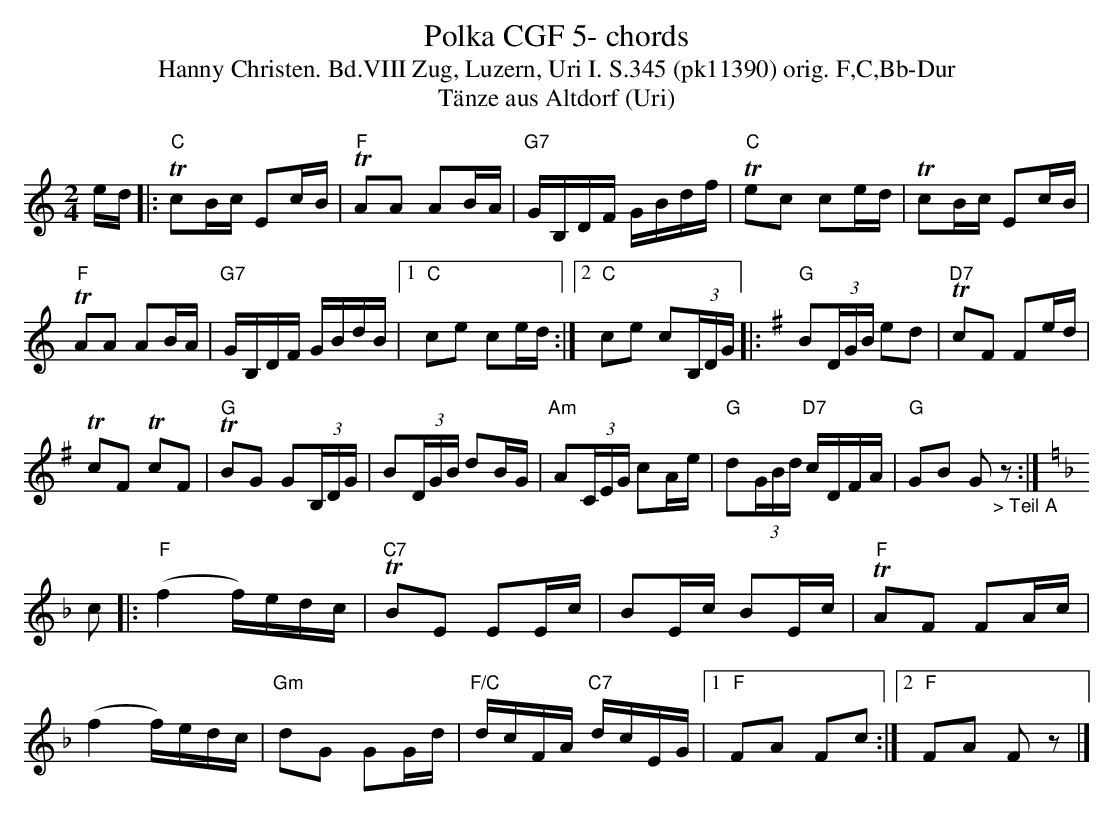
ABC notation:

X:1
T:Polka CGF 5- chords
T:Hanny Christen. Bd.VIII Zug, Luzern, Uri I. S.345 (pk11390) orig. F,C,Bb-Dur
T:T\"anze aus Altdorf (Uri)
M:2/4
L:1/16
K:Cmaj%%MIDI gchordon
ed |: "C"Tc2Bc E2cB | "F"TA2A2 A2BA | "G7"GB,DF GBdf | "C"Te2c2 c2ed | Tc2Bc E2cB |
"F"TA2A2 A2BA | "G7"GB,DF GBdB |1 "C"c2e2 c2ed :|2 "C"c2e2 c2(3B,DG |: [K:Gmaj] "G"B2(3DGB e2d2 | "D7"Tc2F2 F2ed |
Tc2F2 Tc2F2 | "G"TB2G2 G2(3B,DG | B2(3DGB d2BG | "Am"A2(3CEG c2Ae | "G"d2(3GBd "D7"cDFA | "G"G2B2 G2"_> Teil A"z2 :|
[K:Fmaj] c2 |: "F"(f4f)edc | "C7"TB2E2 E2Ec | B2Ec B2Ec | "F"TA2F2 F2Ac |
(f4 f)edc | "Gm"d2G2 G2Gd | "F/C"dcFA "C7"dcEG |1 "F"F2A2 F2c2 :|2 "F"F2A2 F2z2 |]
